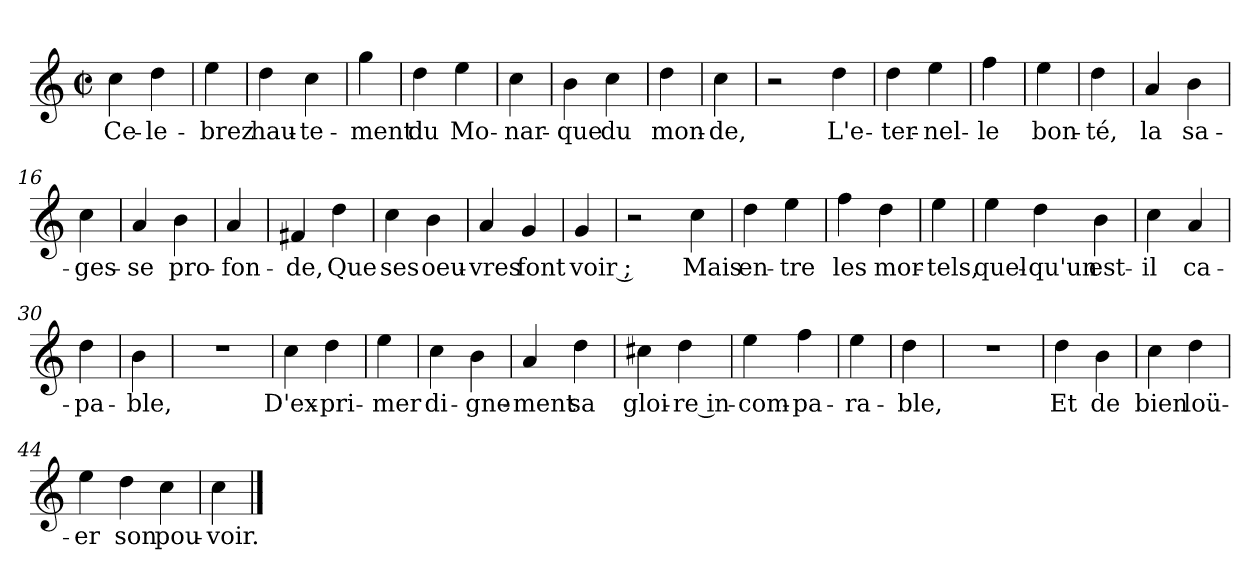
**kern	**text
*part1	*part1
*staff1	*staff1
*clefG2	*
*k[]	*
*C:	*
*M2/2	*
*met(c|)	*
=1	=1
4cc	Ce-
4dd	-le-
=2	=2
4ee	-brez
=3	=3
4dd	hau-
4cc	-te-
=4	=4
4gg	-ment
=5	=5
4dd	du
4ee	Mo-
=6	=6
4cc	-nar-
=7	=7
4b	-que
4cc	du
=8	=8
4dd	mon-
=9	=9
4cc	-de,
=10	=10
2r	.
4dd	L'e-
=11	=11
4dd	-ter-
4ee	-nel-
=12	=12
4ff	-le
=13	=13
4ee	bon-
=14	=14
4dd	-té,
=15	=15
4a	la
4b	sa-
=16	=16
4cc	-ges-
=17	=17
4a	-se
4b	pro-
=18	=18
4a	-fon-
=19	=19
4f#X	-de,
4dd	Que
=20	=20
4cc	ses
4b	oeu-
=21	=21
4a	-vres
4g	font
=22	=22
4g	voir ;
=23	=23
2r	.
4cc	Mais
=24	=24
4dd	en-
4ee	-tre
=25	=25
4ff	les
4dd	mor-
=26	=26
4ee	-tels,
=27	=27
4ee	quel-
4dd	-qu'un
4b	est-
=29	=29
4cc	-il
4a	ca-
=30	=30
4dd	-pa-
=31	=31
4b	-ble,
=32	=32
1r	.
=33	=33
4cc	D'ex-
4dd	-pri-
=34	=34
4ee	-mer
=35	=35
4cc	di-
4b	-gne-
=36	=36
4a	-ment
4dd	sa
=37	=37
4cc#X	gloi-
4dd	-re in-
=38	=38
4ee	-com-
4ff	-pa-
=39	=39
4ee	-ra-
=40	=40
4dd	-ble,
=41	=41
1r	.
=42	=42
4dd	Et
4b	de
=43	=43
4cc	bien
4dd	loü-
=44	=44
4ee	-er
4dd	son
4cc	pou-
=46	=46
4cc	-voir.
==	==
*-	*-
